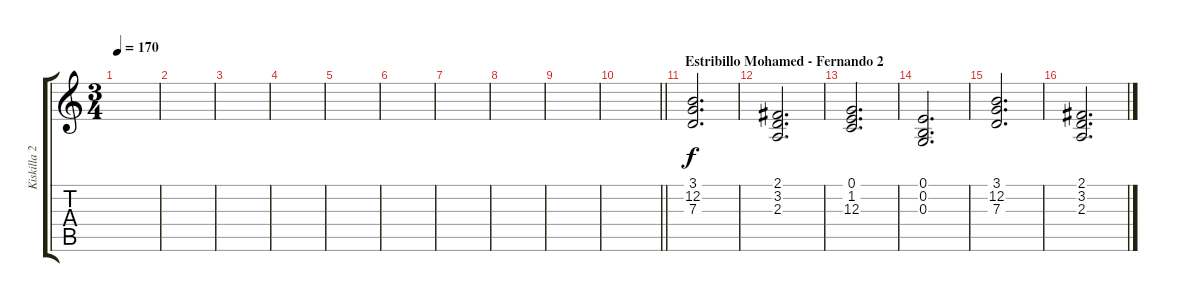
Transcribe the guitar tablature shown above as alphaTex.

\track ("Kiskilla 2" "Kiskilla 2") {instrument stringensemble1}
\staff {score tabs}
\tuning (E4 B3 G3 D3 A2 E2) {hide}
\ts (3 4)
\tempo 170
\clef g2
\ks c
|
|
|
|
|
|
|
|
|
\barLineRight lightlight
|
\section ("" "Estribillo Mohamed - Fernando 2")
(3.1 12.2 7.3).2{d volume 12 instrument stringensemble1} |
(2.1 3.2 2.3).2{d} |
(0.1 1.2 12.3).2{d} |
(0.1 0.2 0.3).2{d} |
(3.1 12.2 7.3).2{d} |
(2.1 3.2 2.3).2{d}
